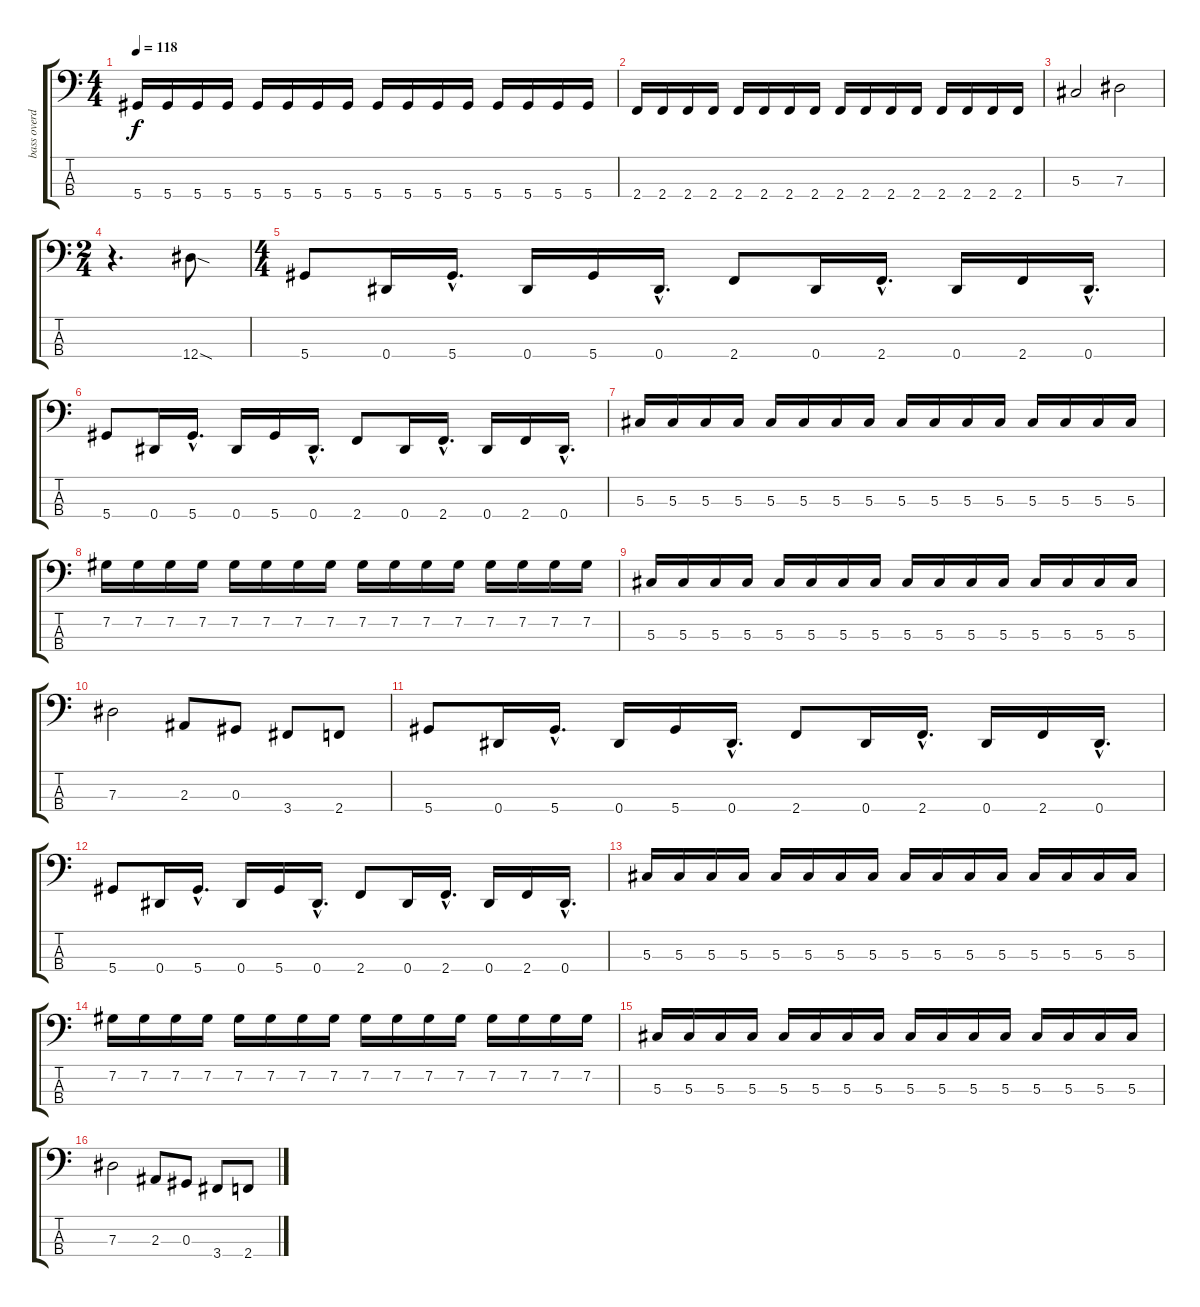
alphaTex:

\track ("bass overdrive" "bass overd") {instrument distortionguitar}
\staff {score tabs}
\tuning (Gb2 Db2 Ab1 Eb1) {hide}
\ts (4 4)
\tempo 118
\clef f4
\ks c
5.4.16{dy f} 5.4.16 5.4.16 5.4.16 5.4.16 5.4.16 5.4.16 5.4.16 5.4.16 5.4.16 5.4.16 5.4.16 5.4.16 5.4.16 5.4.16 5.4.16 |
2.4.16 2.4.16 2.4.16 2.4.16 2.4.16 2.4.16 2.4.16 2.4.16 2.4.16 2.4.16 2.4.16 2.4.16 2.4.16 2.4.16 2.4.16 2.4.16 |
5.3.2 7.3.2 |
\ts (2 4)
r.4{d} 12.4{sod}.8 |
\ts (4 4)
5.4.8 0.4.16 5.4{hac}.16{d} 0.4.16 5.4.16 0.4{hac}.16{d} 2.4.8 0.4.16 2.4{hac}.16{d} 0.4.16 2.4.16 0.4{hac}.16{d} |
5.4.8 0.4.16 5.4{hac}.16{d} 0.4.16 5.4.16 0.4{hac}.16{d} 2.4.8 0.4.16 2.4{hac}.16{d} 0.4.16 2.4.16 0.4{hac}.16{d} |
5.3.16 5.3.16 5.3.16 5.3.16 5.3.16 5.3.16 5.3.16 5.3.16 5.3.16 5.3.16 5.3.16 5.3.16 5.3.16 5.3.16 5.3.16 5.3.16 |
7.2.16 7.2.16 7.2.16 7.2.16 7.2.16 7.2.16 7.2.16 7.2.16 7.2.16 7.2.16 7.2.16 7.2.16 7.2.16 7.2.16 7.2.16 7.2.16 |
5.3.16 5.3.16 5.3.16 5.3.16 5.3.16 5.3.16 5.3.16 5.3.16 5.3.16 5.3.16 5.3.16 5.3.16 5.3.16 5.3.16 5.3.16 5.3.16 |
7.3.2 2.3.8 0.3.8 3.4.8 2.4.8 |
5.4.8 0.4.16 5.4{hac}.16{d} 0.4.16 5.4.16 0.4{hac}.16{d} 2.4.8 0.4.16 2.4{hac}.16{d} 0.4.16 2.4.16 0.4{hac}.16{d} |
5.4.8 0.4.16 5.4{hac}.16{d} 0.4.16 5.4.16 0.4{hac}.16{d} 2.4.8 0.4.16 2.4{hac}.16{d} 0.4.16 2.4.16 0.4{hac}.16{d} |
5.3.16 5.3.16 5.3.16 5.3.16 5.3.16 5.3.16 5.3.16 5.3.16 5.3.16 5.3.16 5.3.16 5.3.16 5.3.16 5.3.16 5.3.16 5.3.16 |
7.2.16 7.2.16 7.2.16 7.2.16 7.2.16 7.2.16 7.2.16 7.2.16 7.2.16 7.2.16 7.2.16 7.2.16 7.2.16 7.2.16 7.2.16 7.2.16 |
5.3.16 5.3.16 5.3.16 5.3.16 5.3.16 5.3.16 5.3.16 5.3.16 5.3.16 5.3.16 5.3.16 5.3.16 5.3.16 5.3.16 5.3.16 5.3.16 |
7.3.2 2.3.8 0.3.8 3.4.8 2.4.8
